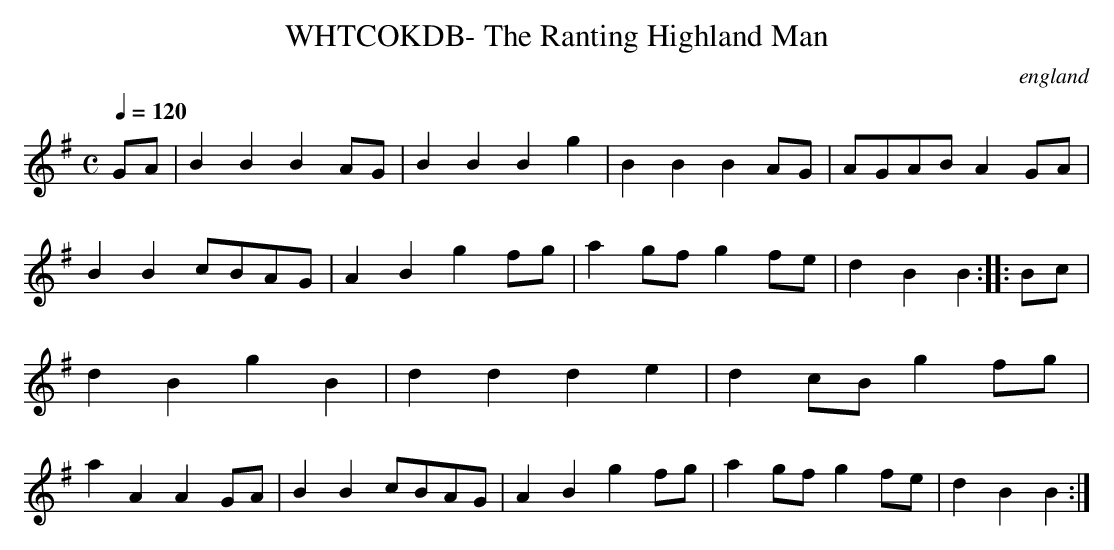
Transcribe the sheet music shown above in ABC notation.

X:1
T:WHTCOKDB- The Ranting Highland Man
O:england
Q:1/4=120
L:1/4
M:C
K:G
G/A/|BBBA/G/|BBBg|BBBA/G/|A/G/A/B/AG/A/|BBc/B/A/G/|\
ABgf/g/|ag/f/gf/e/|dBB::B/c/|dBgB|ddde|dc/B/gf/g/|\
aAAG/A/|BBc/B/A/G/|ABgf/g/|ag/f/gf/e/|dBB:|]
